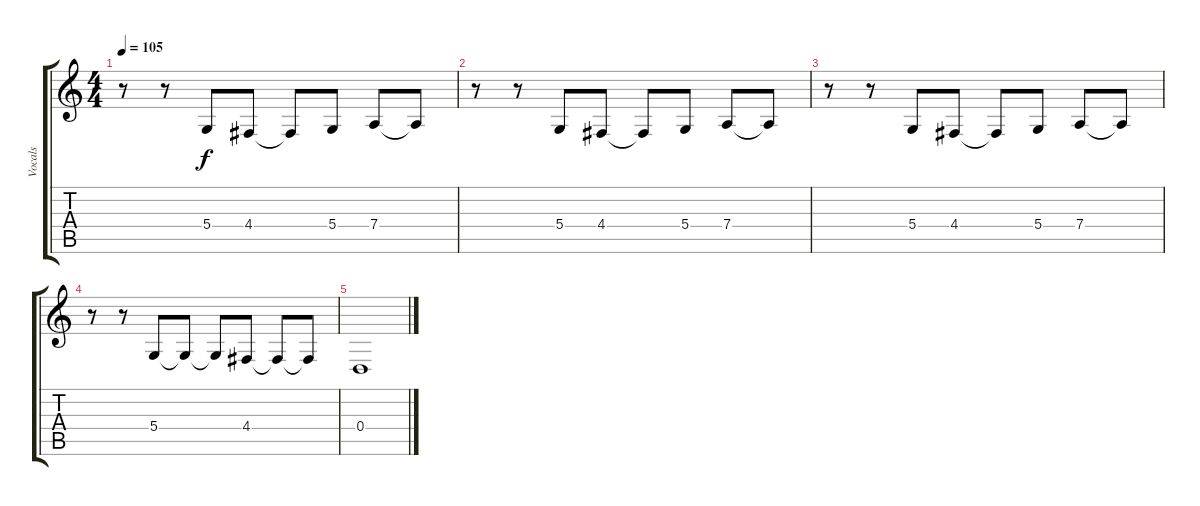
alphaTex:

\track ("Vocals" "Vocals") {instrument lead6voice}
\staff {score tabs}
\tuning (E4 B3 G3 D3 A2 E2) {hide}
\ts (4 4)
\tempo 105
\clef g2
\ks c
r.8{dy f} r.8 5.4.8 4.4.8 4.4{t}.8 5.4.8 7.4.8 7.4{t}.8 |
r.8 r.8 5.4.8 4.4.8 4.4{t}.8 5.4.8 7.4.8 7.4{t}.8 |
r.8 r.8 5.4.8 4.4.8 4.4{t}.8 5.4.8 7.4.8 7.4{t}.8 |
r.8 r.8 5.4.8 5.4{t}.8 5.4{t}.8 4.4.8 4.4{t}.8 4.4{t}.8 |
0.4.1
